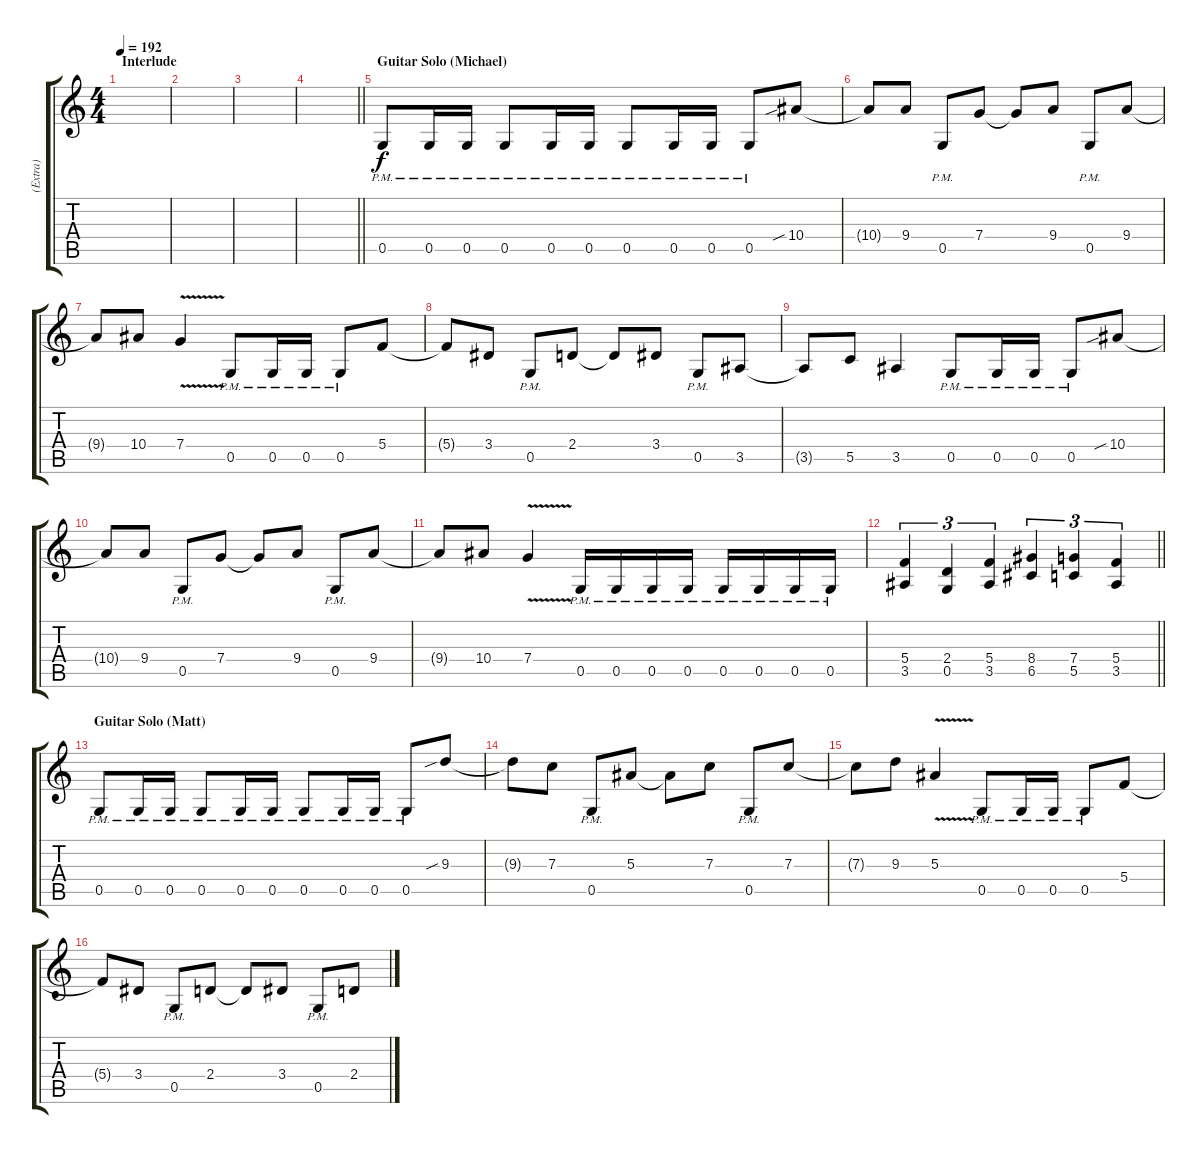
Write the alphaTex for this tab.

\track ("(Extra)" "(Extra)") {instrument distortionguitar}
\staff {score tabs}
\tuning (D4 A3 F3 C3 G2 C2) {hide}
\ts (4 4)
\section ("" "Interlude")
\tempo 192
\clef g2
\ks c
|
|
|
\barLineRight lightlight
|
\section ("" "Guitar Solo (Michael)")
0.5{pm}.8{balance 0} 0.5{pm}.16 0.5{pm}.16 0.5{pm}.8 0.5{pm}.16 0.5{pm}.16 0.5{pm}.8 0.5{pm}.16 0.5{pm}.16 0.5{pm}.8 10.4{sib}.8 |
10.4{t}.8 9.4.8 0.5{pm}.8 7.4.8 7.4{t}.8 9.4.8 0.5{pm}.8 9.4.8 |
9.4{t}.8 10.4.8 7.4{v}.4 0.5{pm}.8 0.5{pm}.16 0.5{pm}.16 0.5{pm}.8 5.4.8 |
5.4{t}.8 3.4.8 0.5{pm}.8 2.4.8 2.4{t}.8 3.4.8 0.5{pm}.8 3.5.8 |
3.5{t}.8 5.5.8 3.5.4 0.5{pm}.8 0.5{pm}.16 0.5{pm}.16 0.5{pm}.8 10.4{sib}.8 |
10.4{t}.8 9.4.8 0.5{pm}.8 7.4.8 7.4{t}.8 9.4.8 0.5{pm}.8 9.4.8 |
9.4{t}.8 10.4.8 7.4{v}.4 0.5{pm}.16 0.5{pm}.16 0.5{pm}.16 0.5{pm}.16 0.5{pm}.16 0.5{pm}.16 0.5{pm}.16 0.5{pm}.16 |
\barLineRight lightlight
(5.4 3.5).4{tu (3 2) balance 8} (2.4 0.5).4{tu (3 2)} (5.4 3.5).4{tu (3 2)} (8.4 6.5).4{tu (3 2)} (7.4 5.5).4{tu (3 2)} (5.4 3.5).4{tu (3 2)} |
\section ("" "Guitar Solo (Matt)")
0.5{pm}.8{balance 16} 0.5{pm}.16 0.5{pm}.16 0.5{pm}.8 0.5{pm}.16 0.5{pm}.16 0.5{pm}.8 0.5{pm}.16 0.5{pm}.16 0.5{pm}.8 9.3{sib}.8 |
9.3{t}.8 7.3.8 0.5{pm}.8 5.3.8 5.3{t}.8 7.3.8 0.5{pm}.8 7.3.8 |
7.3{t}.8 9.3.8 5.3{v}.4 0.5{pm}.8 0.5{pm}.16 0.5{pm}.16 0.5{pm}.8 5.4.8 |
5.4{t}.8 3.4.8 0.5{pm}.8 2.4.8 2.4{t}.8 3.4.8 0.5{pm}.8 2.4.8
